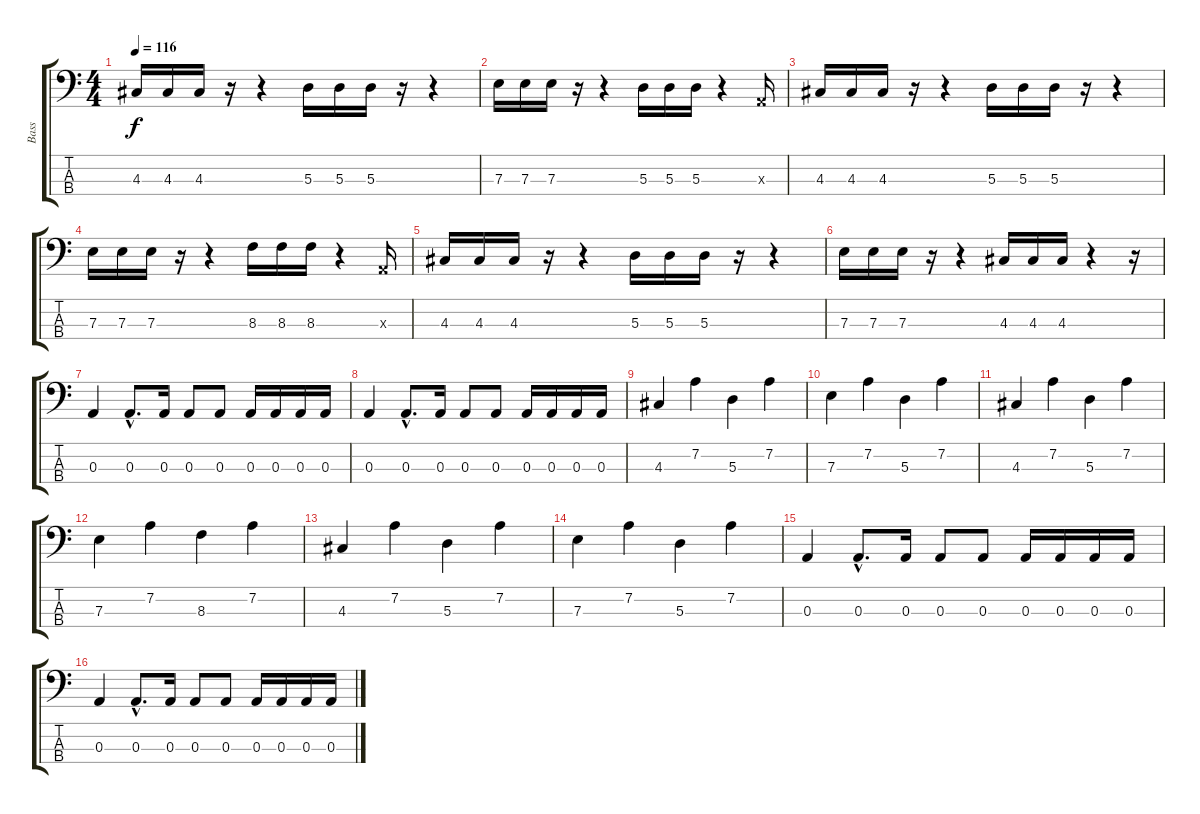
\track ("Bass" "Bass") {instrument electricbasspick}
\staff {score tabs}
\tuning (G2 D2 A1 D1) {hide}
\ts (4 4)
\tempo 116
\clef f4
\ks c
4.3.16{dy f} 4.3.16 4.3.16 r.16 r.4 5.3.16 5.3.16 5.3.16 r.16 r.4 |
7.3.16 7.3.16 7.3.16 r.16 r.4 5.3.16 5.3.16 5.3.16 r.4 0.3{x}.16 |
4.3.16 4.3.16 4.3.16 r.16 r.4 5.3.16 5.3.16 5.3.16 r.16 r.4 |
7.3.16 7.3.16 7.3.16 r.16 r.4 8.3.16 8.3.16 8.3.16 r.4 0.3{x}.16 |
4.3.16 4.3.16 4.3.16 r.16 r.4 5.3.16 5.3.16 5.3.16 r.16 r.4 |
7.3.16 7.3.16 7.3.16 r.16 r.4 4.3.16 4.3.16 4.3.16 r.4 r.16 |
0.3.4 0.3{hac}.8{d} 0.3.16 0.3.8 0.3.8 0.3.16 0.3.16 0.3.16 0.3.16 |
0.3.4 0.3{hac}.8{d} 0.3.16 0.3.8 0.3.8 0.3.16 0.3.16 0.3.16 0.3.16 |
4.3.4 7.2.4 5.3.4 7.2.4 |
7.3.4 7.2.4 5.3.4 7.2.4 |
4.3.4 7.2.4 5.3.4 7.2.4 |
7.3.4 7.2.4 8.3.4 7.2.4 |
4.3.4 7.2.4 5.3.4 7.2.4 |
7.3.4 7.2.4 5.3.4 7.2.4 |
0.3.4 0.3{hac}.8{d} 0.3.16 0.3.8 0.3.8 0.3.16 0.3.16 0.3.16 0.3.16 |
0.3.4 0.3{hac}.8{d} 0.3.16 0.3.8 0.3.8 0.3.16 0.3.16 0.3.16 0.3.16
